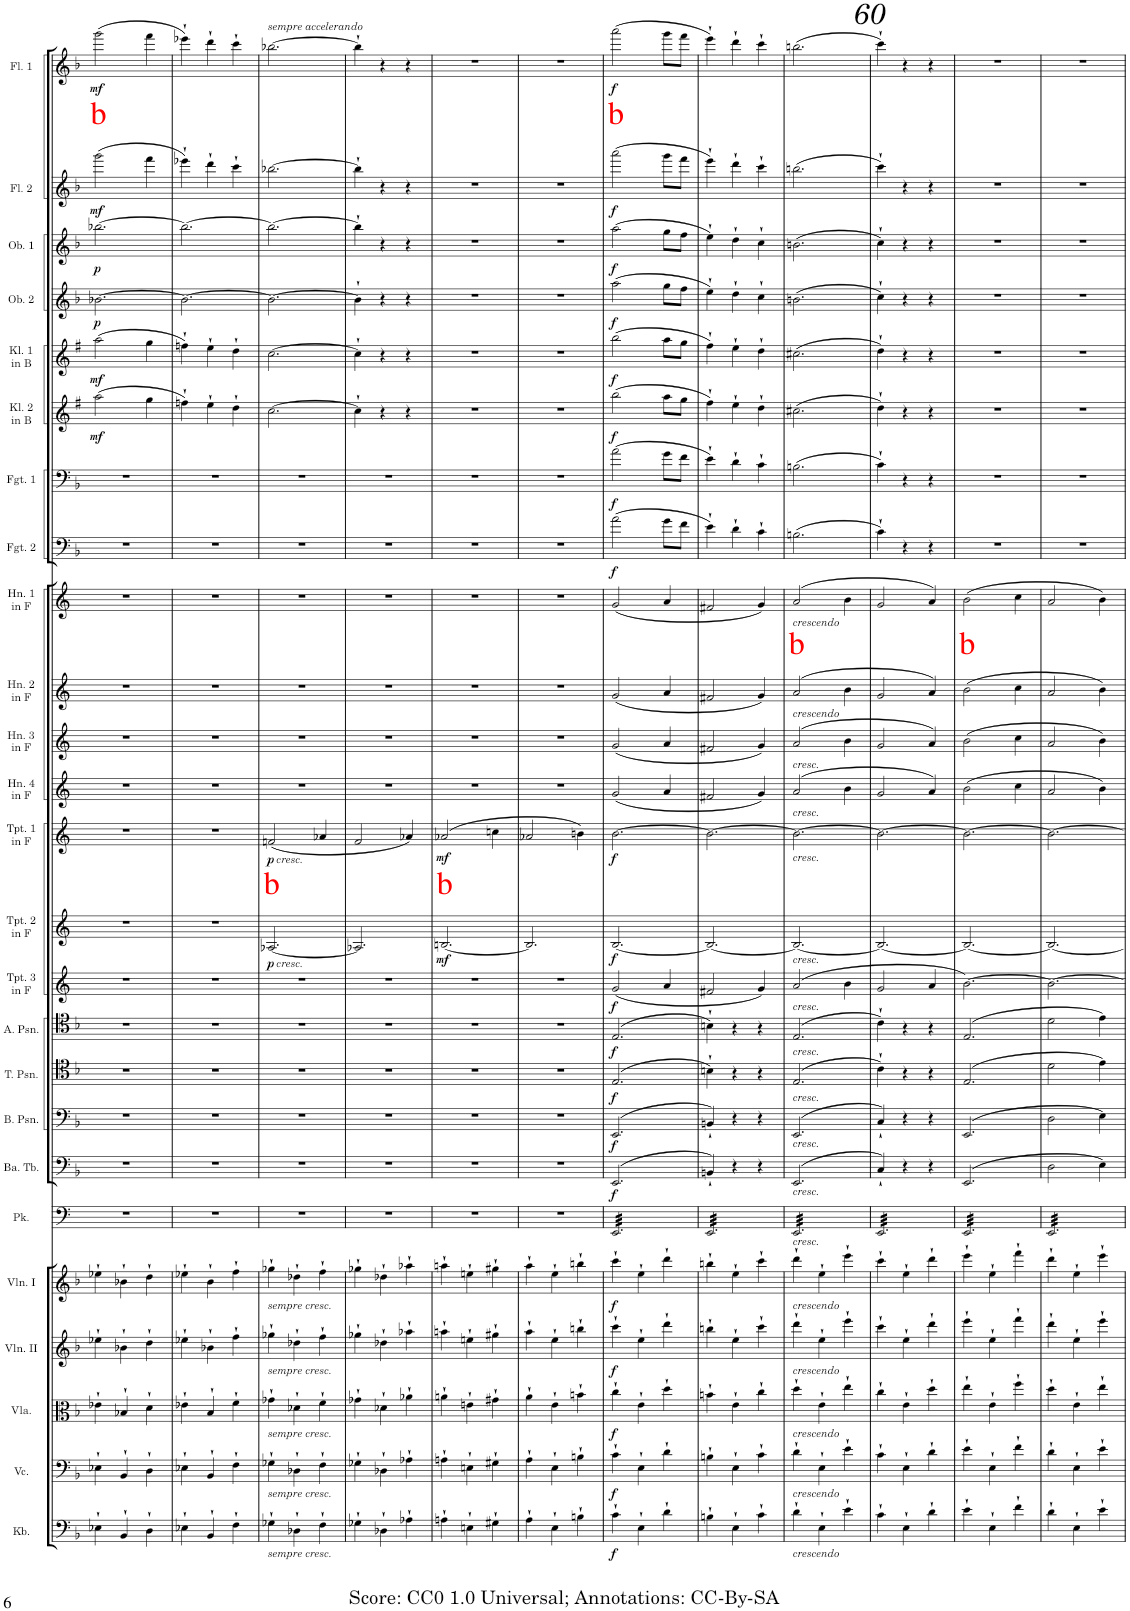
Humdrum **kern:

**kern	**dynam	**kern	**dynam	**kern	**dynam	**kern	**dynam	**kern	**dynam	**kern	**kern	**dynam	**kern	**dynam	**kern	**dynam	**kern	**dynam	**kern	**dynam	**kern	**dynam	**kern	**text	**dynam	**kern	**kern	**kern	**kern	**text	**kern	**dynam	**kern	**dynam	**kern	**dynam	**kern	**dynam	**kern	**dynam	**kern	**dynam	**kern	**dynam	**kern	**text	**dynam
*part25	*part25	*part24	*part24	*part23	*part23	*part22	*part22	*part21	*part21	*part20	*part19	*part19	*part18	*part18	*part17	*part17	*part16	*part16	*part15	*part15	*part14	*part14	*part13	*part13	*part13	*part12	*part11	*part10	*part9	*part9	*part8	*part8	*part7	*part7	*part6	*part6	*part5	*part5	*part4	*part4	*part3	*part3	*part2	*part2	*part1	*part1	*part1
*staff25	*staff25	*staff24	*staff24	*staff23	*staff23	*staff22	*staff22	*staff21	*staff21	*staff20	*staff19	*staff19	*staff18	*staff18	*staff17	*staff17	*staff16	*staff16	*staff15	*staff15	*staff14	*staff14	*staff13	*staff13	*staff13	*staff12	*staff11	*staff10	*staff9	*staff9	*staff8	*staff8	*staff7	*staff7	*staff6	*staff6	*staff5	*staff5	*staff4	*staff4	*staff3	*staff3	*staff2	*staff2	*staff1	*staff1	*staff1
*I"Kontrabässe	*	*I"Violoncellos	*	*I"Violen	*	*I"Violinen II	*	*I"Violinen I	*	*I"Pauken	*I"Bass Tuba	*	*I"Bassposaune	*	*I"Tenorposaune	*	*I"Altposaune	*	*I"Trompete 3 in F	*	*I"Trompete 2 in F	*	*I"Trompete 1 in F	*	*	*I"Horn 4 in F	*I"Horn 3 in F	*I"Horn 2 in F	*I"Horn 1 in F	*	*I"Fagott 2	*	*I"Fagott 1	*	*I"Klarinette 2 in B	*	*I"Klarinette 1 in B	*	*I"Oboe 2	*	*I"Oboe 1	*	*I"Flöte 2	*	*I"Flöte 1	*	*
*I'Kb.	*	*I'Vc.	*	*	*	*I'Vln. II	*	*I'Vln. I	*	*I'Pk.	*I'Ba. Tb.	*	*I'B. Psn.	*	*I'T. Psn.	*	*I'A. Psn.	*	*I'Tpt. 3 in F	*	*I'Tpt. 2 in F	*	*I'Tpt. 1 in F	*	*	*I'Hn. 4 in F	*I'Hn. 3  in F	*I'Hn. 2  in F	*I'Hn. 1 in F	*	*I'Fgt. 2	*	*I'Fgt. 1	*	*I'Kl. 2 in B	*	*I'Kl. 1  in B	*	*I'Ob. 2	*	*I'Ob. 1	*	*I'Fl. 2	*	*I'Fl. 1	*	*
!!LO:PB:g=z
*clefF4	*	*clefF4	*	*clefC3	*	*clefG2	*	*clefG2	*	*clefF4	*clefF4	*	*clefF4	*	*clefC4	*	*clefC4	*	*clefG2	*	*clefG2	*	*clefG2	*	*	*clefG2	*clefG2	*clefG2	*clefG2	*	*clefF4	*	*clefF4	*	*clefG2	*	*clefG2	*	*clefG2	*	*clefG2	*	*clefG2	*	*clefG2	*	*
*Trd7c12	*	*	*	*	*	*	*	*	*	*	*	*	*	*	*	*	*	*	*Trd-3c-5	*	*Trd-3c-5	*	*Trd-3c-5	*	*	*Trd4c7	*Trd4c7	*Trd4c7	*Trd4c7	*	*	*	*	*	*Trd1c2	*	*Trd1c2	*	*	*	*	*	*	*	*	*	*
*k[b-]	*	*k[b-]	*	*k[b-]	*	*k[b-]	*	*k[b-]	*	*k[]	*k[b-]	*	*k[b-]	*	*k[b-]	*	*k[b-]	*	*k[]	*	*k[]	*	*k[]	*	*	*k[]	*k[]	*k[]	*k[]	*	*k[b-]	*	*k[b-]	*	*k[f#]	*	*k[f#]	*	*k[b-]	*	*k[b-]	*	*k[b-]	*	*k[b-]	*	*
*M3/4	*	*M3/4	*	*M3/4	*	*M3/4	*	*M3/4	*	*M3/4	*M3/4	*	*M3/4	*	*M3/4	*	*M3/4	*	*M3/4	*	*M3/4	*	*M3/4	*	*	*M3/4	*M3/4	*M3/4	*M3/4	*	*M3/4	*	*M3/4	*	*M3/4	*	*M3/4	*	*M3/4	*	*M3/4	*	*M3/4	*	*M3/4	*	*
=51	=51	=51	=51	=51	=51	=51	=51	=51	=51	=51	=51	=51	=51	=51	=51	=51	=51	=51	=51	=51	=51	=51	=51	=51	=51	=51	=51	=51	=51	=51	=51	=51	=51	=51	=51	=51	=51	=51	=51	=51	=51	=51	=51	=51	=51	=51	=51
!	!	!	!	!	!	!	!	!	!	!	!	!	!	!	!	!	!	!	!	!	!	!	!	!	!	!	!	!	!	!	!	!	!	!	!	!LO:DY:b	!	!LO:DY:b	!	!LO:DY:b	!	!LO:DY:b	!	!LO:DY:b	!	!LO:LY:b:color=#FF0000	!LO:DY:b
4E-X`\	.	4E-X`\	.	4e-X`\	.	4ee-X`\	.	4ee-X`\	.	2.r	2.r	.	2.r	.	2.r	.	2.r	.	2.r	.	2.r	.	2.r	.	.	2.r	2.r	2.r	2.r	.	2.r	.	2.r	.	(2aa\	mf	(2aa\	mf	[2.b-X\	p	[2.bb-X\	p	(2ggg\	mf	(2ggg\	b	mf
4BB-`>/	.	4BB-`>/	.	4B-X`>/	.	4b-X`\	.	4b-X`\	.	.	.	.	.	.	.	.	.	.	.	.	.	.	.	.	.	.	.	.	.	.	.	.	.	.	.	.	.	.	.	.	.	.	.	.	.	.	.
4D`\	.	4D`\	.	4d`\	.	4dd`\	.	4dd`\	.	.	.	.	.	.	.	.	.	.	.	.	.	.	.	.	.	.	.	.	.	.	.	.	.	.	4gg\	.	4gg\	.	.	.	.	.	4fff\	.	4fff\	.	.
=52	=52	=52	=52	=52	=52	=52	=52	=52	=52	=52	=52	=52	=52	=52	=52	=52	=52	=52	=52	=52	=52	=52	=52	=52	=52	=52	=52	=52	=52	=52	=52	=52	=52	=52	=52	=52	=52	=52	=52	=52	=52	=52	=52	=52	=52	=52	=52
4E-X`\	.	4E-X`\	.	4e-X`\	.	4ee-X`\	.	4ee-X`\	.	2.r	2.r	.	2.r	.	2.r	.	2.r	.	2.r	.	2.r	.	2.r	.	.	2.r	2.r	2.r	2.r	.	2.r	.	2.r	.	4ffn`\)	.	4ffn`\)	.	2.b-\_	.	2.bb-\_	.	4eee-X`\)	.	4eee-X`\)	.	.
4BB-`>/	.	4BB-`>/	.	4B-`>/	.	4b-X`\	.	4b-`\	.	.	.	.	.	.	.	.	.	.	.	.	.	.	.	.	.	.	.	.	.	.	.	.	.	.	4ee`\	.	4ee`\	.	.	.	.	.	4ddd`\	.	4ddd`\	.	.
4F`\	.	4F`\	.	4f`\	.	4ff`\	.	4ff`\	.	.	.	.	.	.	.	.	.	.	.	.	.	.	.	.	.	.	.	.	.	.	.	.	.	.	4dd`\	.	4dd`\	.	.	.	.	.	4ccc`\	.	4ccc`\	.	.
=53	=53	=53	=53	=53	=53	=53	=53	=53	=53	=53	=53	=53	=53	=53	=53	=53	=53	=53	=53	=53	=53	=53	=53	=53	=53	=53	=53	=53	=53	=53	=53	=53	=53	=53	=53	=53	=53	=53	=53	=53	=53	=53	=53	=53	=53	=53	=53
!	!	!	!	!	!	!	!	!	!	!	!	!	!	!	!	!	!	!	!	!	!	!	!	!	!	!	!	!	!	!	!	!	!	!	!	!	!	!	!	!	!	!	!	!	!LO:TX:a:i:t=sempre accelerando	!	!
!	!	!	!	!	!	!	!	!	!	!	!	!	!	!	!	!	!	!	!	!	!	!	!LO:TX:b:i:t=cresc.	!	!	!	!	!	!	!	!	!	!	!	!	!	!	!	!	!	!	!	!	!	!	!	!
!	!	!	!	!	!	!	!	!	!	!	!	!	!	!	!	!	!	!	!	!	!LO:TX:b:i:t=cresc.	!	!	!	!	!	!	!	!	!	!	!	!	!	!	!	!	!	!	!	!	!	!	!	!	!	!
!	!	!	!	!	!	!	!	!LO:TX:b:i:t=sempre cresc.	!	!	!	!	!	!	!	!	!	!	!	!	!	!	!	!	!	!	!	!	!	!	!	!	!	!	!	!	!	!	!	!	!	!	!	!	!	!	!
!	!	!	!	!	!	!LO:TX:b:i:t=sempre cresc.	!	!	!	!	!	!	!	!	!	!	!	!	!	!	!	!	!	!	!	!	!	!	!	!	!	!	!	!	!	!	!	!	!	!	!	!	!	!	!	!	!
!	!	!	!	!LO:TX:b:i:t=sempre cresc.	!	!	!	!	!	!	!	!	!	!	!	!	!	!	!	!	!	!	!	!	!	!	!	!	!	!	!	!	!	!	!	!	!	!	!	!	!	!	!	!	!	!	!
!	!	!LO:TX:b:i:t=sempre cresc.	!	!	!	!	!	!	!	!	!	!	!	!	!	!	!	!	!	!	!	!	!	!	!	!	!	!	!	!	!	!	!	!	!	!	!	!	!	!	!	!	!	!	!	!	!
!LO:TX:b:i:t=sempre cresc.	!	!	!	!	!	!	!	!	!	!	!	!	!	!	!	!	!	!	!	!	!	!	!	!	!	!	!	!	!	!	!	!	!	!	!	!	!	!	!	!	!	!	!	!	!	!	!
!	!	!	!	!	!	!	!	!	!	!	!	!	!	!	!	!	!	!	!	!	!	!LO:DY:b	!	!LO:LY:b:color=#FF0000	!LO:DY:b	!	!	!	!	!	!	!	!	!	!	!	!	!	!	!	!	!	!	!	!	!	!
4G-X`\	.	4G-X`\	.	4g-X`\	.	4gg-X`\	.	4gg-X`\	.	2.r	2.r	.	2.r	.	2.r	.	2.r	.	2.r	.	[2.A-X/	p	(2fn/	b	p	2.r	2.r	2.r	2.r	.	2.r	.	2.r	.	[2.cc\	.	[2.cc\	.	2.b-\_	.	2.bb-\_	.	[2.bb-X\	.	[2.bb-X\	.	.
4D-X`\	.	4D-X`\	.	4d-X`\	.	4dd-X`\	.	4dd-X`\	.	.	.	.	.	.	.	.	.	.	.	.	.	.	.	.	.	.	.	.	.	.	.	.	.	.	.	.	.	.	.	.	.	.	.	.	.	.	.
4F`\	.	4F`\	.	4f`\	.	4ff`\	.	4ff`\	.	.	.	.	.	.	.	.	.	.	.	.	.	.	4a-X/	.	.	.	.	.	.	.	.	.	.	.	.	.	.	.	.	.	.	.	.	.	.	.	.
=54	=54	=54	=54	=54	=54	=54	=54	=54	=54	=54	=54	=54	=54	=54	=54	=54	=54	=54	=54	=54	=54	=54	=54	=54	=54	=54	=54	=54	=54	=54	=54	=54	=54	=54	=54	=54	=54	=54	=54	=54	=54	=54	=54	=54	=54	=54	=54
4G-X`\	.	4G-X`\	.	4g-X`\	.	4gg-X`\	.	4gg-X`\	.	2.r	2.r	.	2.r	.	2.r	.	2.r	.	2.r	.	2.A-X/]	.	2f/	.	.	2.r	2.r	2.r	2.r	.	2.r	.	2.r	.	4cc`\]	.	4cc`\]	.	4b-`\]	.	4bb-`\]	.	4bb-`\]	.	4bb-`\]	.	.
4D-X`\	.	4D-X`\	.	4d-X`\	.	4dd-X`\	.	4dd-X`\	.	.	.	.	.	.	.	.	.	.	.	.	.	.	.	.	.	.	.	.	.	.	.	.	.	.	4r	.	4r	.	4r	.	4r	.	4r	.	4r	.	.
4A-X`\	.	4A-X`\	.	4a-X`\	.	4aa-X`\	.	4aa-X`\	.	.	.	.	.	.	.	.	.	.	.	.	.	.	4a-X/)	.	.	.	.	.	.	.	.	.	.	.	4r	.	4r	.	4r	.	4r	.	4r	.	4r	.	.
=55	=55	=55	=55	=55	=55	=55	=55	=55	=55	=55	=55	=55	=55	=55	=55	=55	=55	=55	=55	=55	=55	=55	=55	=55	=55	=55	=55	=55	=55	=55	=55	=55	=55	=55	=55	=55	=55	=55	=55	=55	=55	=55	=55	=55	=55	=55	=55
!	!	!	!	!	!	!	!	!	!	!	!	!	!	!	!	!	!	!	!	!	!	!LO:DY:b	!	!LO:LY:b:color=#FF0000	!LO:DY:b	!	!	!	!	!	!	!	!	!	!	!	!	!	!	!	!	!	!	!	!	!	!
4An`\	.	4An`\	.	4an`\	.	4aan`\	.	4aan`\	.	2.r	2.r	.	2.r	.	2.r	.	2.r	.	2.r	.	[2.Bn/	mf	(2a-X/	b	mf	2.r	2.r	2.r	2.r	.	2.r	.	2.r	.	2.r	.	2.r	.	2.r	.	2.r	.	2.r	.	2.r	.	.
4En`\	.	4En`\	.	4en`\	.	4een`\	.	4een`\	.	.	.	.	.	.	.	.	.	.	.	.	.	.	.	.	.	.	.	.	.	.	.	.	.	.	.	.	.	.	.	.	.	.	.	.	.	.	.
4G#X`\	.	4G#X`\	.	4g#X`\	.	4gg#X`\	.	4gg#X`\	.	.	.	.	.	.	.	.	.	.	.	.	.	.	4ccn\	.	.	.	.	.	.	.	.	.	.	.	.	.	.	.	.	.	.	.	.	.	.	.	.
=56	=56	=56	=56	=56	=56	=56	=56	=56	=56	=56	=56	=56	=56	=56	=56	=56	=56	=56	=56	=56	=56	=56	=56	=56	=56	=56	=56	=56	=56	=56	=56	=56	=56	=56	=56	=56	=56	=56	=56	=56	=56	=56	=56	=56	=56	=56	=56
4A`\	.	4A`\	.	4a`\	.	4aa`\	.	4aa`\	.	2.r	2.r	.	2.r	.	2.r	.	2.r	.	2.r	.	2.B/]	.	2a-X/	.	.	2.r	2.r	2.r	2.r	.	2.r	.	2.r	.	2.r	.	2.r	.	2.r	.	2.r	.	2.r	.	2.r	.	.
4E`\	.	4E`\	.	4e`\	.	4ee`\	.	4ee`\	.	.	.	.	.	.	.	.	.	.	.	.	.	.	.	.	.	.	.	.	.	.	.	.	.	.	.	.	.	.	.	.	.	.	.	.	.	.	.
4Bn`\	.	4Bn`\	.	4bn`\	.	4bbn`\	.	4bbn`\	.	.	.	.	.	.	.	.	.	.	.	.	.	.	4bn\)	.	.	.	.	.	.	.	.	.	.	.	.	.	.	.	.	.	.	.	.	.	.	.	.
=57	=57	=57	=57	=57	=57	=57	=57	=57	=57	=57	=57	=57	=57	=57	=57	=57	=57	=57	=57	=57	=57	=57	=57	=57	=57	=57	=57	=57	=57	=57	=57	=57	=57	=57	=57	=57	=57	=57	=57	=57	=57	=57	=57	=57	=57	=57	=57
!	!LO:DY:b	!	!LO:DY:b	!	!LO:DY:b	!	!LO:DY:b	!	!LO:DY:b	!	!	!LO:DY:b	!	!LO:DY:b	!	!LO:DY:b	!	!LO:DY:b	!	!LO:DY:b	!	!LO:DY:b	!	!	!LO:DY:b	!	!	!	!	!	!	!LO:DY:b	!	!LO:DY:b	!	!LO:DY:b	!	!LO:DY:b	!	!LO:DY:b	!	!LO:DY:b	!	!LO:DY:b	!	!LO:LY:b:color=#FF0000	!LO:DY:b
*	*	*	*	*	*	*	*	*	*	*tremolo	*	*	*	*	*	*	*	*	*	*	*	*	*	*	*	*	*	*	*	*	*	*	*	*	*	*	*	*	*	*	*	*	*	*	*	*	*
4c`\	f	4c`\	f	4cc`\	f	4ccc`\	f	4ccc`\	f	32EE/LLL	(>2.EE/	f	(>2.EE/	f	(>2.E/	f	(>2.E/	f	(<2g/	f	[2.B/	f	[2.b\	.	f	(<2g/	(<2g/	(<2g/	(<2g/	.	(2a\	f	(2a\	f	(2bb\	f	(2bb\	f	(2aa\	f	(2aa\	f	(2aaa\	f	(2aaa\	b	f
.	.	.	.	.	.	.	.	.	.	32EE/	.	.	.	.	.	.	.	.	.	.	.	.	.	.	.	.	.	.	.	.	.	.	.	.	.	.	.	.	.	.	.	.	.	.	.	.	.
.	.	.	.	.	.	.	.	.	.	32EE/	.	.	.	.	.	.	.	.	.	.	.	.	.	.	.	.	.	.	.	.	.	.	.	.	.	.	.	.	.	.	.	.	.	.	.	.	.
.	.	.	.	.	.	.	.	.	.	32EE/	.	.	.	.	.	.	.	.	.	.	.	.	.	.	.	.	.	.	.	.	.	.	.	.	.	.	.	.	.	.	.	.	.	.	.	.	.
.	.	.	.	.	.	.	.	.	.	32EE/	.	.	.	.	.	.	.	.	.	.	.	.	.	.	.	.	.	.	.	.	.	.	.	.	.	.	.	.	.	.	.	.	.	.	.	.	.
.	.	.	.	.	.	.	.	.	.	32EE/	.	.	.	.	.	.	.	.	.	.	.	.	.	.	.	.	.	.	.	.	.	.	.	.	.	.	.	.	.	.	.	.	.	.	.	.	.
.	.	.	.	.	.	.	.	.	.	32EE/	.	.	.	.	.	.	.	.	.	.	.	.	.	.	.	.	.	.	.	.	.	.	.	.	.	.	.	.	.	.	.	.	.	.	.	.	.
.	.	.	.	.	.	.	.	.	.	32EE/	.	.	.	.	.	.	.	.	.	.	.	.	.	.	.	.	.	.	.	.	.	.	.	.	.	.	.	.	.	.	.	.	.	.	.	.	.
4E`\	.	4E`\	.	4e`\	.	4ee`\	.	4ee`\	.	32EE/	.	.	.	.	.	.	.	.	.	.	.	.	.	.	.	.	.	.	.	.	.	.	.	.	.	.	.	.	.	.	.	.	.	.	.	.	.
.	.	.	.	.	.	.	.	.	.	32EE/	.	.	.	.	.	.	.	.	.	.	.	.	.	.	.	.	.	.	.	.	.	.	.	.	.	.	.	.	.	.	.	.	.	.	.	.	.
.	.	.	.	.	.	.	.	.	.	32EE/	.	.	.	.	.	.	.	.	.	.	.	.	.	.	.	.	.	.	.	.	.	.	.	.	.	.	.	.	.	.	.	.	.	.	.	.	.
.	.	.	.	.	.	.	.	.	.	32EE/	.	.	.	.	.	.	.	.	.	.	.	.	.	.	.	.	.	.	.	.	.	.	.	.	.	.	.	.	.	.	.	.	.	.	.	.	.
.	.	.	.	.	.	.	.	.	.	32EE/	.	.	.	.	.	.	.	.	.	.	.	.	.	.	.	.	.	.	.	.	.	.	.	.	.	.	.	.	.	.	.	.	.	.	.	.	.
.	.	.	.	.	.	.	.	.	.	32EE/	.	.	.	.	.	.	.	.	.	.	.	.	.	.	.	.	.	.	.	.	.	.	.	.	.	.	.	.	.	.	.	.	.	.	.	.	.
.	.	.	.	.	.	.	.	.	.	32EE/	.	.	.	.	.	.	.	.	.	.	.	.	.	.	.	.	.	.	.	.	.	.	.	.	.	.	.	.	.	.	.	.	.	.	.	.	.
.	.	.	.	.	.	.	.	.	.	32EE/	.	.	.	.	.	.	.	.	.	.	.	.	.	.	.	.	.	.	.	.	.	.	.	.	.	.	.	.	.	.	.	.	.	.	.	.	.
4d`\	.	4d`\	.	4dd`\	.	4ddd`\	.	4ddd`\	.	32EE/	.	.	.	.	.	.	.	.	4a/	.	.	.	.	.	.	4a/	4a/	4a/	4a/	.	8g\L	.	8g\L	.	8aa\L	.	8aa\L	.	8gg\L	.	8gg\L	.	8ggg\L	.	8ggg\L	.	.
.	.	.	.	.	.	.	.	.	.	32EE/	.	.	.	.	.	.	.	.	.	.	.	.	.	.	.	.	.	.	.	.	.	.	.	.	.	.	.	.	.	.	.	.	.	.	.	.	.
.	.	.	.	.	.	.	.	.	.	32EE/	.	.	.	.	.	.	.	.	.	.	.	.	.	.	.	.	.	.	.	.	.	.	.	.	.	.	.	.	.	.	.	.	.	.	.	.	.
.	.	.	.	.	.	.	.	.	.	32EE/	.	.	.	.	.	.	.	.	.	.	.	.	.	.	.	.	.	.	.	.	.	.	.	.	.	.	.	.	.	.	.	.	.	.	.	.	.
.	.	.	.	.	.	.	.	.	.	32EE/	.	.	.	.	.	.	.	.	.	.	.	.	.	.	.	.	.	.	.	.	8f\J	.	8f\J	.	8gg\J	.	8gg\J	.	8ff\J	.	8ff\J	.	8fff\J	.	8fff\J	.	.
.	.	.	.	.	.	.	.	.	.	32EE/	.	.	.	.	.	.	.	.	.	.	.	.	.	.	.	.	.	.	.	.	.	.	.	.	.	.	.	.	.	.	.	.	.	.	.	.	.
.	.	.	.	.	.	.	.	.	.	32EE/	.	.	.	.	.	.	.	.	.	.	.	.	.	.	.	.	.	.	.	.	.	.	.	.	.	.	.	.	.	.	.	.	.	.	.	.	.
.	.	.	.	.	.	.	.	.	.	32EE/JJJ	.	.	.	.	.	.	.	.	.	.	.	.	.	.	.	.	.	.	.	.	.	.	.	.	.	.	.	.	.	.	.	.	.	.	.	.	.
=58	=58	=58	=58	=58	=58	=58	=58	=58	=58	=58	=58	=58	=58	=58	=58	=58	=58	=58	=58	=58	=58	=58	=58	=58	=58	=58	=58	=58	=58	=58	=58	=58	=58	=58	=58	=58	=58	=58	=58	=58	=58	=58	=58	=58	=58	=58	=58
4Bn`\	.	4Bn`\	.	4bn`\	.	4bbn`\	.	4bbn`\	.	32EE/LLL	4BBn`/)	.	4BBn`/)	.	4Bn`\)	.	4Bn`\)	.	2f#X/	.	2.B/_	.	2.b\_	.	.	2f#X/	2f#X/	2f#X/	2f#X/	.	4e`\)	.	4e`\)	.	4ff#`\)	.	4ff#`\)	.	4ee`\)	.	4ee`\)	.	4eee`\)	.	4eee`\)	.	.
.	.	.	.	.	.	.	.	.	.	32EE/	.	.	.	.	.	.	.	.	.	.	.	.	.	.	.	.	.	.	.	.	.	.	.	.	.	.	.	.	.	.	.	.	.	.	.	.	.
.	.	.	.	.	.	.	.	.	.	32EE/	.	.	.	.	.	.	.	.	.	.	.	.	.	.	.	.	.	.	.	.	.	.	.	.	.	.	.	.	.	.	.	.	.	.	.	.	.
.	.	.	.	.	.	.	.	.	.	32EE/	.	.	.	.	.	.	.	.	.	.	.	.	.	.	.	.	.	.	.	.	.	.	.	.	.	.	.	.	.	.	.	.	.	.	.	.	.
.	.	.	.	.	.	.	.	.	.	32EE/	.	.	.	.	.	.	.	.	.	.	.	.	.	.	.	.	.	.	.	.	.	.	.	.	.	.	.	.	.	.	.	.	.	.	.	.	.
.	.	.	.	.	.	.	.	.	.	32EE/	.	.	.	.	.	.	.	.	.	.	.	.	.	.	.	.	.	.	.	.	.	.	.	.	.	.	.	.	.	.	.	.	.	.	.	.	.
.	.	.	.	.	.	.	.	.	.	32EE/	.	.	.	.	.	.	.	.	.	.	.	.	.	.	.	.	.	.	.	.	.	.	.	.	.	.	.	.	.	.	.	.	.	.	.	.	.
.	.	.	.	.	.	.	.	.	.	32EE/	.	.	.	.	.	.	.	.	.	.	.	.	.	.	.	.	.	.	.	.	.	.	.	.	.	.	.	.	.	.	.	.	.	.	.	.	.
4E`\	.	4E`\	.	4e`\	.	4ee`\	.	4ee`\	.	32EE/	4r	.	4r	.	4r	.	4r	.	.	.	.	.	.	.	.	.	.	.	.	.	4d`\	.	4d`\	.	4ee`\	.	4ee`\	.	4dd`\	.	4dd`\	.	4ddd`\	.	4ddd`\	.	.
.	.	.	.	.	.	.	.	.	.	32EE/	.	.	.	.	.	.	.	.	.	.	.	.	.	.	.	.	.	.	.	.	.	.	.	.	.	.	.	.	.	.	.	.	.	.	.	.	.
.	.	.	.	.	.	.	.	.	.	32EE/	.	.	.	.	.	.	.	.	.	.	.	.	.	.	.	.	.	.	.	.	.	.	.	.	.	.	.	.	.	.	.	.	.	.	.	.	.
.	.	.	.	.	.	.	.	.	.	32EE/	.	.	.	.	.	.	.	.	.	.	.	.	.	.	.	.	.	.	.	.	.	.	.	.	.	.	.	.	.	.	.	.	.	.	.	.	.
.	.	.	.	.	.	.	.	.	.	32EE/	.	.	.	.	.	.	.	.	.	.	.	.	.	.	.	.	.	.	.	.	.	.	.	.	.	.	.	.	.	.	.	.	.	.	.	.	.
.	.	.	.	.	.	.	.	.	.	32EE/	.	.	.	.	.	.	.	.	.	.	.	.	.	.	.	.	.	.	.	.	.	.	.	.	.	.	.	.	.	.	.	.	.	.	.	.	.
.	.	.	.	.	.	.	.	.	.	32EE/	.	.	.	.	.	.	.	.	.	.	.	.	.	.	.	.	.	.	.	.	.	.	.	.	.	.	.	.	.	.	.	.	.	.	.	.	.
.	.	.	.	.	.	.	.	.	.	32EE/	.	.	.	.	.	.	.	.	.	.	.	.	.	.	.	.	.	.	.	.	.	.	.	.	.	.	.	.	.	.	.	.	.	.	.	.	.
4c`\	.	4c`\	.	4cc`\	.	4ccc`\	.	4ccc`\	.	32EE/	4r	.	4r	.	4r	.	4r	.	4g/)	.	.	.	.	.	.	4g/)	4g/)	4g/)	4g/)	.	4c`\	.	4c`\	.	4dd`\	.	4dd`\	.	4cc`\	.	4cc`\	.	4ccc`\	.	4ccc`\	.	.
.	.	.	.	.	.	.	.	.	.	32EE/	.	.	.	.	.	.	.	.	.	.	.	.	.	.	.	.	.	.	.	.	.	.	.	.	.	.	.	.	.	.	.	.	.	.	.	.	.
.	.	.	.	.	.	.	.	.	.	32EE/	.	.	.	.	.	.	.	.	.	.	.	.	.	.	.	.	.	.	.	.	.	.	.	.	.	.	.	.	.	.	.	.	.	.	.	.	.
.	.	.	.	.	.	.	.	.	.	32EE/	.	.	.	.	.	.	.	.	.	.	.	.	.	.	.	.	.	.	.	.	.	.	.	.	.	.	.	.	.	.	.	.	.	.	.	.	.
.	.	.	.	.	.	.	.	.	.	32EE/	.	.	.	.	.	.	.	.	.	.	.	.	.	.	.	.	.	.	.	.	.	.	.	.	.	.	.	.	.	.	.	.	.	.	.	.	.
.	.	.	.	.	.	.	.	.	.	32EE/	.	.	.	.	.	.	.	.	.	.	.	.	.	.	.	.	.	.	.	.	.	.	.	.	.	.	.	.	.	.	.	.	.	.	.	.	.
.	.	.	.	.	.	.	.	.	.	32EE/	.	.	.	.	.	.	.	.	.	.	.	.	.	.	.	.	.	.	.	.	.	.	.	.	.	.	.	.	.	.	.	.	.	.	.	.	.
.	.	.	.	.	.	.	.	.	.	32EE/JJJ	.	.	.	.	.	.	.	.	.	.	.	.	.	.	.	.	.	.	.	.	.	.	.	.	.	.	.	.	.	.	.	.	.	.	.	.	.
=59	=59	=59	=59	=59	=59	=59	=59	=59	=59	=59	=59	=59	=59	=59	=59	=59	=59	=59	=59	=59	=59	=59	=59	=59	=59	=59	=59	=59	=59	=59	=59	=59	=59	=59	=59	=59	=59	=59	=59	=59	=59	=59	=59	=59	=59	=59	=59
!	!	!	!	!	!	!	!	!	!	!	!	!	!	!	!	!	!	!	!	!	!	!	!	!	!	!	!	!	!LO:TX:b:i:t=crescendo	!	!	!	!	!	!	!	!	!	!	!	!	!	!	!	!	!	!
!	!	!	!	!	!	!	!	!	!	!	!	!	!	!	!	!	!	!	!	!	!	!	!	!	!	!	!	!LO:TX:b:i:t=crescendo	!	!	!	!	!	!	!	!	!	!	!	!	!	!	!	!	!	!	!
!	!	!	!	!	!	!	!	!	!	!	!	!	!	!	!	!	!	!	!	!	!	!	!	!	!	!	!LO:TX:b:i:t=cresc.	!	!	!	!	!	!	!	!	!	!	!	!	!	!	!	!	!	!	!	!
!	!	!	!	!	!	!	!	!	!	!	!	!	!	!	!	!	!	!	!	!	!	!	!	!	!	!LO:TX:b:i:t=cresc.	!	!	!	!	!	!	!	!	!	!	!	!	!	!	!	!	!	!	!	!	!
!	!	!	!	!	!	!	!	!	!	!	!	!	!	!	!	!	!	!	!	!	!	!	!LO:TX:b:i:t=cresc.	!	!	!	!	!	!	!	!	!	!	!	!	!	!	!	!	!	!	!	!	!	!	!	!
!	!	!	!	!	!	!	!	!	!	!	!	!	!	!	!	!	!	!	!	!	!LO:TX:b:i:t=cresc.	!	!	!	!	!	!	!	!	!	!	!	!	!	!	!	!	!	!	!	!	!	!	!	!	!	!
!	!	!	!	!	!	!	!	!	!	!	!	!	!	!	!	!	!	!	!LO:TX:b:i:t=cresc.	!	!	!	!	!	!	!	!	!	!	!	!	!	!	!	!	!	!	!	!	!	!	!	!	!	!	!	!
!	!	!	!	!	!	!	!	!	!	!	!	!	!	!	!	!	!LO:TX:b:i:t=cresc.	!	!	!	!	!	!	!	!	!	!	!	!	!	!	!	!	!	!	!	!	!	!	!	!	!	!	!	!	!	!
!	!	!	!	!	!	!	!	!	!	!	!	!	!	!	!LO:TX:b:i:t=cresc.	!	!	!	!	!	!	!	!	!	!	!	!	!	!	!	!	!	!	!	!	!	!	!	!	!	!	!	!	!	!	!	!
!	!	!	!	!	!	!	!	!	!	!	!	!	!LO:TX:b:i:t=cresc.	!	!	!	!	!	!	!	!	!	!	!	!	!	!	!	!	!	!	!	!	!	!	!	!	!	!	!	!	!	!	!	!	!	!
!	!	!	!	!	!	!	!	!	!	!	!LO:TX:b:i:t=cresc.	!	!	!	!	!	!	!	!	!	!	!	!	!	!	!	!	!	!	!	!	!	!	!	!	!	!	!	!	!	!	!	!	!	!	!	!
!	!	!	!	!	!	!	!	!	!	!LO:TX:b:i:t=cresc.	!	!	!	!	!	!	!	!	!	!	!	!	!	!	!	!	!	!	!	!	!	!	!	!	!	!	!	!	!	!	!	!	!	!	!	!	!
!	!	!	!	!	!	!	!	!LO:TX:b:i:t=crescendo	!	!	!	!	!	!	!	!	!	!	!	!	!	!	!	!	!	!	!	!	!	!	!	!	!	!	!	!	!	!	!	!	!	!	!	!	!	!	!
!	!	!	!	!	!	!LO:TX:b:i:t=crescendo	!	!	!	!	!	!	!	!	!	!	!	!	!	!	!	!	!	!	!	!	!	!	!	!	!	!	!	!	!	!	!	!	!	!	!	!	!	!	!	!	!
!	!	!	!	!LO:TX:b:i:t=crescendo	!	!	!	!	!	!	!	!	!	!	!	!	!	!	!	!	!	!	!	!	!	!	!	!	!	!	!	!	!	!	!	!	!	!	!	!	!	!	!	!	!	!	!
!	!	!LO:TX:b:i:t=crescendo	!	!	!	!	!	!	!	!	!	!	!	!	!	!	!	!	!	!	!	!	!	!	!	!	!	!	!	!	!	!	!	!	!	!	!	!	!	!	!	!	!	!	!	!	!
!LO:TX:b:i:t=crescendo	!	!	!	!	!	!	!	!	!	!	!	!	!	!	!	!	!	!	!	!	!	!	!	!	!	!	!	!	!	!	!	!	!	!	!	!	!	!	!	!	!	!	!	!	!	!	!
!	!	!	!	!	!	!	!	!	!	!	!	!	!	!	!	!	!	!	!	!	!	!	!	!	!	!	!	!	!	!LO:LY:b:color=#FF0000	!	!	!	!	!	!	!	!	!	!	!	!	!	!	!	!	!
4d`\	.	4d`\	.	4dd`\	.	4ddd`\	.	4ddd`\	.	32EE/LLL	(>2.EE/	.	(>2.EE/	.	(>2.E/	.	(>2.E/	.	(2a/	.	2.B/_	.	2.b\_	.	.	(2a/	(2a/	(2a/	(2a/	b	(2.Bn\	.	(2.Bn\	.	(2.cc#X\	.	(2.cc#X\	.	(2.bn\	.	(2.bn\	.	(2.bbn\	.	(2.bbn\	.	.
.	.	.	.	.	.	.	.	.	.	32EE/	.	.	.	.	.	.	.	.	.	.	.	.	.	.	.	.	.	.	.	.	.	.	.	.	.	.	.	.	.	.	.	.	.	.	.	.	.
.	.	.	.	.	.	.	.	.	.	32EE/	.	.	.	.	.	.	.	.	.	.	.	.	.	.	.	.	.	.	.	.	.	.	.	.	.	.	.	.	.	.	.	.	.	.	.	.	.
.	.	.	.	.	.	.	.	.	.	32EE/	.	.	.	.	.	.	.	.	.	.	.	.	.	.	.	.	.	.	.	.	.	.	.	.	.	.	.	.	.	.	.	.	.	.	.	.	.
.	.	.	.	.	.	.	.	.	.	32EE/	.	.	.	.	.	.	.	.	.	.	.	.	.	.	.	.	.	.	.	.	.	.	.	.	.	.	.	.	.	.	.	.	.	.	.	.	.
.	.	.	.	.	.	.	.	.	.	32EE/	.	.	.	.	.	.	.	.	.	.	.	.	.	.	.	.	.	.	.	.	.	.	.	.	.	.	.	.	.	.	.	.	.	.	.	.	.
.	.	.	.	.	.	.	.	.	.	32EE/	.	.	.	.	.	.	.	.	.	.	.	.	.	.	.	.	.	.	.	.	.	.	.	.	.	.	.	.	.	.	.	.	.	.	.	.	.
.	.	.	.	.	.	.	.	.	.	32EE/	.	.	.	.	.	.	.	.	.	.	.	.	.	.	.	.	.	.	.	.	.	.	.	.	.	.	.	.	.	.	.	.	.	.	.	.	.
4E`\	.	4E`\	.	4e`\	.	4ee`\	.	4ee`\	.	32EE/	.	.	.	.	.	.	.	.	.	.	.	.	.	.	.	.	.	.	.	.	.	.	.	.	.	.	.	.	.	.	.	.	.	.	.	.	.
.	.	.	.	.	.	.	.	.	.	32EE/	.	.	.	.	.	.	.	.	.	.	.	.	.	.	.	.	.	.	.	.	.	.	.	.	.	.	.	.	.	.	.	.	.	.	.	.	.
.	.	.	.	.	.	.	.	.	.	32EE/	.	.	.	.	.	.	.	.	.	.	.	.	.	.	.	.	.	.	.	.	.	.	.	.	.	.	.	.	.	.	.	.	.	.	.	.	.
.	.	.	.	.	.	.	.	.	.	32EE/	.	.	.	.	.	.	.	.	.	.	.	.	.	.	.	.	.	.	.	.	.	.	.	.	.	.	.	.	.	.	.	.	.	.	.	.	.
.	.	.	.	.	.	.	.	.	.	32EE/	.	.	.	.	.	.	.	.	.	.	.	.	.	.	.	.	.	.	.	.	.	.	.	.	.	.	.	.	.	.	.	.	.	.	.	.	.
.	.	.	.	.	.	.	.	.	.	32EE/	.	.	.	.	.	.	.	.	.	.	.	.	.	.	.	.	.	.	.	.	.	.	.	.	.	.	.	.	.	.	.	.	.	.	.	.	.
.	.	.	.	.	.	.	.	.	.	32EE/	.	.	.	.	.	.	.	.	.	.	.	.	.	.	.	.	.	.	.	.	.	.	.	.	.	.	.	.	.	.	.	.	.	.	.	.	.
.	.	.	.	.	.	.	.	.	.	32EE/	.	.	.	.	.	.	.	.	.	.	.	.	.	.	.	.	.	.	.	.	.	.	.	.	.	.	.	.	.	.	.	.	.	.	.	.	.
4e`\	.	4e`\	.	4ee`\	.	4eee`\	.	4eee`\	.	32EE/	.	.	.	.	.	.	.	.	4b\	.	.	.	.	.	.	4b\	4b\	4b\	4b\	.	.	.	.	.	.	.	.	.	.	.	.	.	.	.	.	.	.
.	.	.	.	.	.	.	.	.	.	32EE/	.	.	.	.	.	.	.	.	.	.	.	.	.	.	.	.	.	.	.	.	.	.	.	.	.	.	.	.	.	.	.	.	.	.	.	.	.
.	.	.	.	.	.	.	.	.	.	32EE/	.	.	.	.	.	.	.	.	.	.	.	.	.	.	.	.	.	.	.	.	.	.	.	.	.	.	.	.	.	.	.	.	.	.	.	.	.
.	.	.	.	.	.	.	.	.	.	32EE/	.	.	.	.	.	.	.	.	.	.	.	.	.	.	.	.	.	.	.	.	.	.	.	.	.	.	.	.	.	.	.	.	.	.	.	.	.
.	.	.	.	.	.	.	.	.	.	32EE/	.	.	.	.	.	.	.	.	.	.	.	.	.	.	.	.	.	.	.	.	.	.	.	.	.	.	.	.	.	.	.	.	.	.	.	.	.
.	.	.	.	.	.	.	.	.	.	32EE/	.	.	.	.	.	.	.	.	.	.	.	.	.	.	.	.	.	.	.	.	.	.	.	.	.	.	.	.	.	.	.	.	.	.	.	.	.
.	.	.	.	.	.	.	.	.	.	32EE/	.	.	.	.	.	.	.	.	.	.	.	.	.	.	.	.	.	.	.	.	.	.	.	.	.	.	.	.	.	.	.	.	.	.	.	.	.
.	.	.	.	.	.	.	.	.	.	32EE/JJJ	.	.	.	.	.	.	.	.	.	.	.	.	.	.	.	.	.	.	.	.	.	.	.	.	.	.	.	.	.	.	.	.	.	.	.	.	.
=60	=60	=60	=60	=60	=60	=60	=60	=60	=60	=60	=60	=60	=60	=60	=60	=60	=60	=60	=60	=60	=60	=60	=60	=60	=60	=60	=60	=60	=60	=60	=60	=60	=60	=60	=60	=60	=60	=60	=60	=60	=60	=60	=60	=60	=60	=60	=60
4c`\	.	4c`\	.	4cc`\	.	4ccc`\	.	4ccc`\	.	32EE/LLL	4C`/)	.	4C`/)	.	4c`\)	.	4c`\)	.	2g/	.	2.B/_	.	2.b\_	.	.	2g/	2g/	2g/	2g/	.	4c`\)	.	4c`\)	.	4dd`\)	.	4dd`\)	.	4cc`\)	.	4cc`\)	.	4ccc`\)	.	4ccc`\)	.	.
.	.	.	.	.	.	.	.	.	.	32EE/	.	.	.	.	.	.	.	.	.	.	.	.	.	.	.	.	.	.	.	.	.	.	.	.	.	.	.	.	.	.	.	.	.	.	.	.	.
.	.	.	.	.	.	.	.	.	.	32EE/	.	.	.	.	.	.	.	.	.	.	.	.	.	.	.	.	.	.	.	.	.	.	.	.	.	.	.	.	.	.	.	.	.	.	.	.	.
.	.	.	.	.	.	.	.	.	.	32EE/	.	.	.	.	.	.	.	.	.	.	.	.	.	.	.	.	.	.	.	.	.	.	.	.	.	.	.	.	.	.	.	.	.	.	.	.	.
.	.	.	.	.	.	.	.	.	.	32EE/	.	.	.	.	.	.	.	.	.	.	.	.	.	.	.	.	.	.	.	.	.	.	.	.	.	.	.	.	.	.	.	.	.	.	.	.	.
.	.	.	.	.	.	.	.	.	.	32EE/	.	.	.	.	.	.	.	.	.	.	.	.	.	.	.	.	.	.	.	.	.	.	.	.	.	.	.	.	.	.	.	.	.	.	.	.	.
.	.	.	.	.	.	.	.	.	.	32EE/	.	.	.	.	.	.	.	.	.	.	.	.	.	.	.	.	.	.	.	.	.	.	.	.	.	.	.	.	.	.	.	.	.	.	.	.	.
.	.	.	.	.	.	.	.	.	.	32EE/	.	.	.	.	.	.	.	.	.	.	.	.	.	.	.	.	.	.	.	.	.	.	.	.	.	.	.	.	.	.	.	.	.	.	.	.	.
4E`\	.	4E`\	.	4e`\	.	4ee`\	.	4ee`\	.	32EE/	4r	.	4r	.	4r	.	4r	.	.	.	.	.	.	.	.	.	.	.	.	.	4r	.	4r	.	4r	.	4r	.	4r	.	4r	.	4r	.	4r	.	.
.	.	.	.	.	.	.	.	.	.	32EE/	.	.	.	.	.	.	.	.	.	.	.	.	.	.	.	.	.	.	.	.	.	.	.	.	.	.	.	.	.	.	.	.	.	.	.	.	.
.	.	.	.	.	.	.	.	.	.	32EE/	.	.	.	.	.	.	.	.	.	.	.	.	.	.	.	.	.	.	.	.	.	.	.	.	.	.	.	.	.	.	.	.	.	.	.	.	.
.	.	.	.	.	.	.	.	.	.	32EE/	.	.	.	.	.	.	.	.	.	.	.	.	.	.	.	.	.	.	.	.	.	.	.	.	.	.	.	.	.	.	.	.	.	.	.	.	.
.	.	.	.	.	.	.	.	.	.	32EE/	.	.	.	.	.	.	.	.	.	.	.	.	.	.	.	.	.	.	.	.	.	.	.	.	.	.	.	.	.	.	.	.	.	.	.	.	.
.	.	.	.	.	.	.	.	.	.	32EE/	.	.	.	.	.	.	.	.	.	.	.	.	.	.	.	.	.	.	.	.	.	.	.	.	.	.	.	.	.	.	.	.	.	.	.	.	.
.	.	.	.	.	.	.	.	.	.	32EE/	.	.	.	.	.	.	.	.	.	.	.	.	.	.	.	.	.	.	.	.	.	.	.	.	.	.	.	.	.	.	.	.	.	.	.	.	.
.	.	.	.	.	.	.	.	.	.	32EE/	.	.	.	.	.	.	.	.	.	.	.	.	.	.	.	.	.	.	.	.	.	.	.	.	.	.	.	.	.	.	.	.	.	.	.	.	.
4d`\	.	4d`\	.	4dd`\	.	4ddd`\	.	4ddd`\	.	32EE/	4r	.	4r	.	4r	.	4r	.	4a/	.	.	.	.	.	.	4a/)	4a/)	4a/)	4a/)	.	4r	.	4r	.	4r	.	4r	.	4r	.	4r	.	4r	.	4r	.	.
.	.	.	.	.	.	.	.	.	.	32EE/	.	.	.	.	.	.	.	.	.	.	.	.	.	.	.	.	.	.	.	.	.	.	.	.	.	.	.	.	.	.	.	.	.	.	.	.	.
.	.	.	.	.	.	.	.	.	.	32EE/	.	.	.	.	.	.	.	.	.	.	.	.	.	.	.	.	.	.	.	.	.	.	.	.	.	.	.	.	.	.	.	.	.	.	.	.	.
.	.	.	.	.	.	.	.	.	.	32EE/	.	.	.	.	.	.	.	.	.	.	.	.	.	.	.	.	.	.	.	.	.	.	.	.	.	.	.	.	.	.	.	.	.	.	.	.	.
.	.	.	.	.	.	.	.	.	.	32EE/	.	.	.	.	.	.	.	.	.	.	.	.	.	.	.	.	.	.	.	.	.	.	.	.	.	.	.	.	.	.	.	.	.	.	.	.	.
.	.	.	.	.	.	.	.	.	.	32EE/	.	.	.	.	.	.	.	.	.	.	.	.	.	.	.	.	.	.	.	.	.	.	.	.	.	.	.	.	.	.	.	.	.	.	.	.	.
.	.	.	.	.	.	.	.	.	.	32EE/	.	.	.	.	.	.	.	.	.	.	.	.	.	.	.	.	.	.	.	.	.	.	.	.	.	.	.	.	.	.	.	.	.	.	.	.	.
.	.	.	.	.	.	.	.	.	.	32EE/JJJ	.	.	.	.	.	.	.	.	.	.	.	.	.	.	.	.	.	.	.	.	.	.	.	.	.	.	.	.	.	.	.	.	.	.	.	.	.
=61	=61	=61	=61	=61	=61	=61	=61	=61	=61	=61	=61	=61	=61	=61	=61	=61	=61	=61	=61	=61	=61	=61	=61	=61	=61	=61	=61	=61	=61	=61	=61	=61	=61	=61	=61	=61	=61	=61	=61	=61	=61	=61	=61	=61	=61	=61	=61
!	!	!	!	!	!	!	!	!	!	!	!	!	!	!	!	!	!	!	!	!	!	!	!	!	!	!	!	!	!	!LO:LY:b:color=#FF0000	!	!	!	!	!	!	!	!	!	!	!	!	!	!	!	!	!
4e`\	.	4e`\	.	4ee`\	.	4eee`\	.	4eee`\	.	32EE/LLL	(2.EE/	.	(2.EE/	.	(2.E/	.	(2.E/	.	[2.b\)	.	2.B/_	.	2.b\_	.	.	(2b\	(2b\	(2b\	(2b\	b	2.r	.	2.r	.	2.r	.	2.r	.	2.r	.	2.r	.	2.r	.	2.r	.	.
.	.	.	.	.	.	.	.	.	.	32EE/	.	.	.	.	.	.	.	.	.	.	.	.	.	.	.	.	.	.	.	.	.	.	.	.	.	.	.	.	.	.	.	.	.	.	.	.	.
.	.	.	.	.	.	.	.	.	.	32EE/	.	.	.	.	.	.	.	.	.	.	.	.	.	.	.	.	.	.	.	.	.	.	.	.	.	.	.	.	.	.	.	.	.	.	.	.	.
.	.	.	.	.	.	.	.	.	.	32EE/	.	.	.	.	.	.	.	.	.	.	.	.	.	.	.	.	.	.	.	.	.	.	.	.	.	.	.	.	.	.	.	.	.	.	.	.	.
.	.	.	.	.	.	.	.	.	.	32EE/	.	.	.	.	.	.	.	.	.	.	.	.	.	.	.	.	.	.	.	.	.	.	.	.	.	.	.	.	.	.	.	.	.	.	.	.	.
.	.	.	.	.	.	.	.	.	.	32EE/	.	.	.	.	.	.	.	.	.	.	.	.	.	.	.	.	.	.	.	.	.	.	.	.	.	.	.	.	.	.	.	.	.	.	.	.	.
.	.	.	.	.	.	.	.	.	.	32EE/	.	.	.	.	.	.	.	.	.	.	.	.	.	.	.	.	.	.	.	.	.	.	.	.	.	.	.	.	.	.	.	.	.	.	.	.	.
.	.	.	.	.	.	.	.	.	.	32EE/	.	.	.	.	.	.	.	.	.	.	.	.	.	.	.	.	.	.	.	.	.	.	.	.	.	.	.	.	.	.	.	.	.	.	.	.	.
4E`\	.	4E`\	.	4e`\	.	4ee`\	.	4ee`\	.	32EE/	.	.	.	.	.	.	.	.	.	.	.	.	.	.	.	.	.	.	.	.	.	.	.	.	.	.	.	.	.	.	.	.	.	.	.	.	.
.	.	.	.	.	.	.	.	.	.	32EE/	.	.	.	.	.	.	.	.	.	.	.	.	.	.	.	.	.	.	.	.	.	.	.	.	.	.	.	.	.	.	.	.	.	.	.	.	.
.	.	.	.	.	.	.	.	.	.	32EE/	.	.	.	.	.	.	.	.	.	.	.	.	.	.	.	.	.	.	.	.	.	.	.	.	.	.	.	.	.	.	.	.	.	.	.	.	.
.	.	.	.	.	.	.	.	.	.	32EE/	.	.	.	.	.	.	.	.	.	.	.	.	.	.	.	.	.	.	.	.	.	.	.	.	.	.	.	.	.	.	.	.	.	.	.	.	.
.	.	.	.	.	.	.	.	.	.	32EE/	.	.	.	.	.	.	.	.	.	.	.	.	.	.	.	.	.	.	.	.	.	.	.	.	.	.	.	.	.	.	.	.	.	.	.	.	.
.	.	.	.	.	.	.	.	.	.	32EE/	.	.	.	.	.	.	.	.	.	.	.	.	.	.	.	.	.	.	.	.	.	.	.	.	.	.	.	.	.	.	.	.	.	.	.	.	.
.	.	.	.	.	.	.	.	.	.	32EE/	.	.	.	.	.	.	.	.	.	.	.	.	.	.	.	.	.	.	.	.	.	.	.	.	.	.	.	.	.	.	.	.	.	.	.	.	.
.	.	.	.	.	.	.	.	.	.	32EE/	.	.	.	.	.	.	.	.	.	.	.	.	.	.	.	.	.	.	.	.	.	.	.	.	.	.	.	.	.	.	.	.	.	.	.	.	.
4f`\	.	4f`\	.	4ff`\	.	4fff`\	.	4fff`\	.	32EE/	.	.	.	.	.	.	.	.	.	.	.	.	.	.	.	4cc\	4cc\	4cc\	4cc\	.	.	.	.	.	.	.	.	.	.	.	.	.	.	.	.	.	.
.	.	.	.	.	.	.	.	.	.	32EE/	.	.	.	.	.	.	.	.	.	.	.	.	.	.	.	.	.	.	.	.	.	.	.	.	.	.	.	.	.	.	.	.	.	.	.	.	.
.	.	.	.	.	.	.	.	.	.	32EE/	.	.	.	.	.	.	.	.	.	.	.	.	.	.	.	.	.	.	.	.	.	.	.	.	.	.	.	.	.	.	.	.	.	.	.	.	.
.	.	.	.	.	.	.	.	.	.	32EE/	.	.	.	.	.	.	.	.	.	.	.	.	.	.	.	.	.	.	.	.	.	.	.	.	.	.	.	.	.	.	.	.	.	.	.	.	.
.	.	.	.	.	.	.	.	.	.	32EE/	.	.	.	.	.	.	.	.	.	.	.	.	.	.	.	.	.	.	.	.	.	.	.	.	.	.	.	.	.	.	.	.	.	.	.	.	.
.	.	.	.	.	.	.	.	.	.	32EE/	.	.	.	.	.	.	.	.	.	.	.	.	.	.	.	.	.	.	.	.	.	.	.	.	.	.	.	.	.	.	.	.	.	.	.	.	.
.	.	.	.	.	.	.	.	.	.	32EE/	.	.	.	.	.	.	.	.	.	.	.	.	.	.	.	.	.	.	.	.	.	.	.	.	.	.	.	.	.	.	.	.	.	.	.	.	.
.	.	.	.	.	.	.	.	.	.	32EE/JJJ	.	.	.	.	.	.	.	.	.	.	.	.	.	.	.	.	.	.	.	.	.	.	.	.	.	.	.	.	.	.	.	.	.	.	.	.	.
=62	=62	=62	=62	=62	=62	=62	=62	=62	=62	=62	=62	=62	=62	=62	=62	=62	=62	=62	=62	=62	=62	=62	=62	=62	=62	=62	=62	=62	=62	=62	=62	=62	=62	=62	=62	=62	=62	=62	=62	=62	=62	=62	=62	=62	=62	=62	=62
4d`\	.	4d`\	.	4dd`\	.	4ddd`\	.	4ddd`\	.	32EE/LLL	2D\	.	2D\	.	2d\	.	2d\	.	2.b\_	.	2.B/_	.	2.b\_	.	.	2a/	2a/	2a/	2a/	.	2.r	.	2.r	.	2.r	.	2.r	.	2.r	.	2.r	.	2.r	.	2.r	.	.
.	.	.	.	.	.	.	.	.	.	32EE/	.	.	.	.	.	.	.	.	.	.	.	.	.	.	.	.	.	.	.	.	.	.	.	.	.	.	.	.	.	.	.	.	.	.	.	.	.
.	.	.	.	.	.	.	.	.	.	32EE/	.	.	.	.	.	.	.	.	.	.	.	.	.	.	.	.	.	.	.	.	.	.	.	.	.	.	.	.	.	.	.	.	.	.	.	.	.
.	.	.	.	.	.	.	.	.	.	32EE/	.	.	.	.	.	.	.	.	.	.	.	.	.	.	.	.	.	.	.	.	.	.	.	.	.	.	.	.	.	.	.	.	.	.	.	.	.
.	.	.	.	.	.	.	.	.	.	32EE/	.	.	.	.	.	.	.	.	.	.	.	.	.	.	.	.	.	.	.	.	.	.	.	.	.	.	.	.	.	.	.	.	.	.	.	.	.
.	.	.	.	.	.	.	.	.	.	32EE/	.	.	.	.	.	.	.	.	.	.	.	.	.	.	.	.	.	.	.	.	.	.	.	.	.	.	.	.	.	.	.	.	.	.	.	.	.
.	.	.	.	.	.	.	.	.	.	32EE/	.	.	.	.	.	.	.	.	.	.	.	.	.	.	.	.	.	.	.	.	.	.	.	.	.	.	.	.	.	.	.	.	.	.	.	.	.
.	.	.	.	.	.	.	.	.	.	32EE/	.	.	.	.	.	.	.	.	.	.	.	.	.	.	.	.	.	.	.	.	.	.	.	.	.	.	.	.	.	.	.	.	.	.	.	.	.
4E`\	.	4E`\	.	4e`\	.	4ee`\	.	4ee`\	.	32EE/	.	.	.	.	.	.	.	.	.	.	.	.	.	.	.	.	.	.	.	.	.	.	.	.	.	.	.	.	.	.	.	.	.	.	.	.	.
.	.	.	.	.	.	.	.	.	.	32EE/	.	.	.	.	.	.	.	.	.	.	.	.	.	.	.	.	.	.	.	.	.	.	.	.	.	.	.	.	.	.	.	.	.	.	.	.	.
.	.	.	.	.	.	.	.	.	.	32EE/	.	.	.	.	.	.	.	.	.	.	.	.	.	.	.	.	.	.	.	.	.	.	.	.	.	.	.	.	.	.	.	.	.	.	.	.	.
.	.	.	.	.	.	.	.	.	.	32EE/	.	.	.	.	.	.	.	.	.	.	.	.	.	.	.	.	.	.	.	.	.	.	.	.	.	.	.	.	.	.	.	.	.	.	.	.	.
.	.	.	.	.	.	.	.	.	.	32EE/	.	.	.	.	.	.	.	.	.	.	.	.	.	.	.	.	.	.	.	.	.	.	.	.	.	.	.	.	.	.	.	.	.	.	.	.	.
.	.	.	.	.	.	.	.	.	.	32EE/	.	.	.	.	.	.	.	.	.	.	.	.	.	.	.	.	.	.	.	.	.	.	.	.	.	.	.	.	.	.	.	.	.	.	.	.	.
.	.	.	.	.	.	.	.	.	.	32EE/	.	.	.	.	.	.	.	.	.	.	.	.	.	.	.	.	.	.	.	.	.	.	.	.	.	.	.	.	.	.	.	.	.	.	.	.	.
.	.	.	.	.	.	.	.	.	.	32EE/	.	.	.	.	.	.	.	.	.	.	.	.	.	.	.	.	.	.	.	.	.	.	.	.	.	.	.	.	.	.	.	.	.	.	.	.	.
4e`\	.	4e`\	.	4ee`\	.	4eee`\	.	4eee`\	.	32EE/	4E\)	.	4E\)	.	4e\)	.	4e\)	.	.	.	.	.	.	.	.	4b\)	4b\)	4b\)	4b\)	.	.	.	.	.	.	.	.	.	.	.	.	.	.	.	.	.	.
.	.	.	.	.	.	.	.	.	.	32EE/	.	.	.	.	.	.	.	.	.	.	.	.	.	.	.	.	.	.	.	.	.	.	.	.	.	.	.	.	.	.	.	.	.	.	.	.	.
.	.	.	.	.	.	.	.	.	.	32EE/	.	.	.	.	.	.	.	.	.	.	.	.	.	.	.	.	.	.	.	.	.	.	.	.	.	.	.	.	.	.	.	.	.	.	.	.	.
.	.	.	.	.	.	.	.	.	.	32EE/	.	.	.	.	.	.	.	.	.	.	.	.	.	.	.	.	.	.	.	.	.	.	.	.	.	.	.	.	.	.	.	.	.	.	.	.	.
.	.	.	.	.	.	.	.	.	.	32EE/	.	.	.	.	.	.	.	.	.	.	.	.	.	.	.	.	.	.	.	.	.	.	.	.	.	.	.	.	.	.	.	.	.	.	.	.	.
.	.	.	.	.	.	.	.	.	.	32EE/	.	.	.	.	.	.	.	.	.	.	.	.	.	.	.	.	.	.	.	.	.	.	.	.	.	.	.	.	.	.	.	.	.	.	.	.	.
.	.	.	.	.	.	.	.	.	.	32EE/	.	.	.	.	.	.	.	.	.	.	.	.	.	.	.	.	.	.	.	.	.	.	.	.	.	.	.	.	.	.	.	.	.	.	.	.	.
.	.	.	.	.	.	.	.	.	.	32EE/JJJ	.	.	.	.	.	.	.	.	.	.	.	.	.	.	.	.	.	.	.	.	.	.	.	.	.	.	.	.	.	.	.	.	.	.	.	.	.
*	*	*	*	*	*	*	*	*	*	*Xtremolo	*	*	*	*	*	*	*	*	*	*	*	*	*	*	*	*	*	*	*	*	*	*	*	*	*	*	*	*	*	*	*	*	*	*	*	*	*
=	=	=	=	=	=	=	=	=	=	=	=	=	=	=	=	=	=	=	=	=	=	=	=	=	=	=	=	=	=	=	=	=	=	=	=	=	=	=	=	=	=	=	=	=	=	=	=
*-	*-	*-	*-	*-	*-	*-	*-	*-	*-	*-	*-	*-	*-	*-	*-	*-	*-	*-	*-	*-	*-	*-	*-	*-	*-	*-	*-	*-	*-	*-	*-	*-	*-	*-	*-	*-	*-	*-	*-	*-	*-	*-	*-	*-	*-	*-	*-
